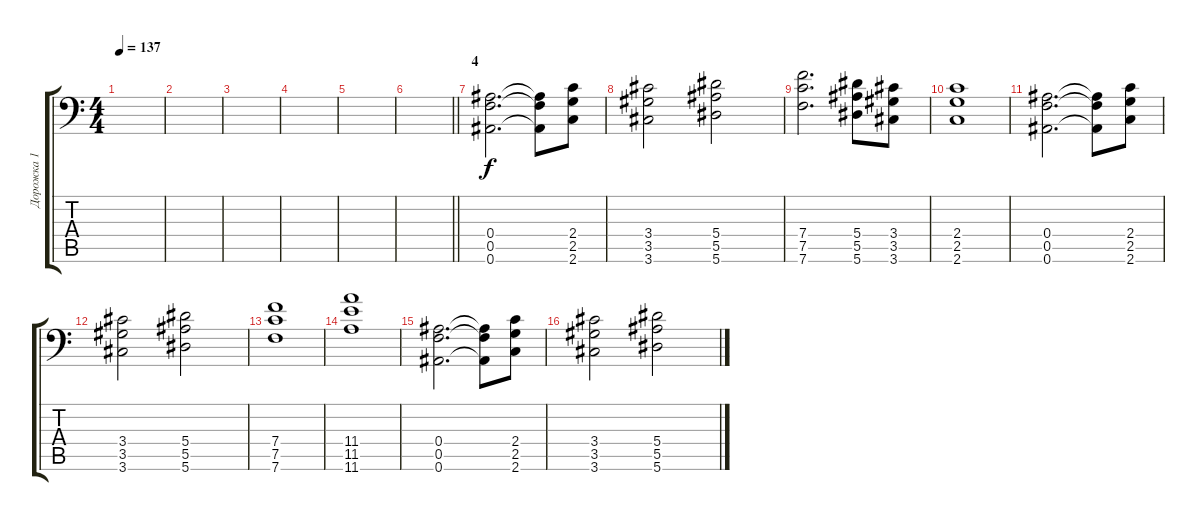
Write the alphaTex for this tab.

\track ("Дорожка 1" "Дорожка 1") {instrument distortionguitar}
\staff {score tabs}
\tuning (C4 G3 Eb3 Bb2 F2 Bb1) {hide}
\ts (4 4)
\tempo 137
\clef f4
\ks c
|
|
|
|
|
\barLineRight lightlight
|
\section ("" "4")
(0.4 0.5 0.6).2{d} (0.4{t} 0.5{t} 0.6{t}).8 (2.4 2.5 2.6).8 |
(3.4 3.5 3.6).2 (5.4 5.5 5.6).2 |
(7.4 7.5 7.6).2{d} (5.4 5.5 5.6).8 (3.4 3.5 3.6).8 |
(2.4 2.5 2.6).1 |
(0.4 0.5 0.6).2{d} (0.4{t} 0.5{t} 0.6{t}).8 (2.4 2.5 2.6).8 |
(3.4 3.5 3.6).2 (5.4 5.5 5.6).2 |
(7.4 7.5 7.6).1 |
(11.4 11.5 11.6).1 |
(0.4 0.5 0.6).2{d} (0.4{t} 0.5{t} 0.6{t}).8 (2.4 2.5 2.6).8 |
(3.4 3.5 3.6).2 (5.4 5.5 5.6).2
